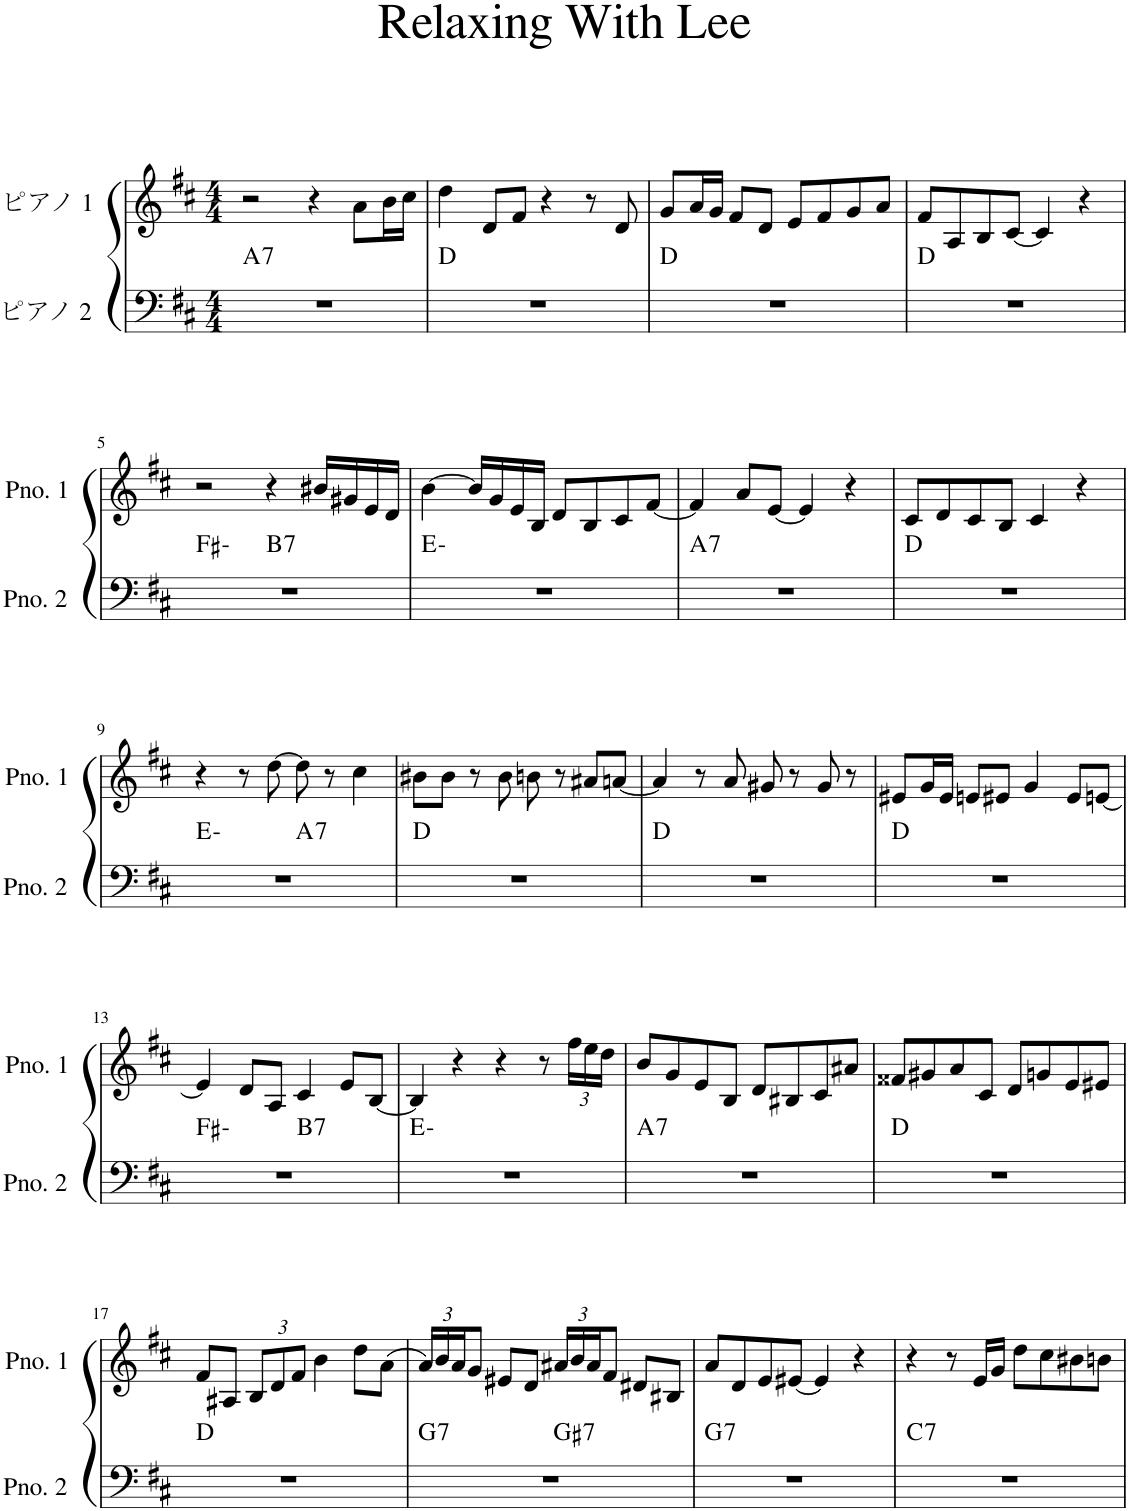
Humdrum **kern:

**kern	**harte	**kern
*part2	*part2	*part1
*staff2	*	*staff1
*I"ピアノ 2	*	*I"ピアノ 1
*clefF4	*	*clefG2
*k[f#c#]	*	*k[f#c#]
*M4/4	*	*M4/4
=1	=1	=1
!	!LO:H:kt=7	!
1r	A:7	2r
.	.	4r
.	.	8a\L
.	.	16b\L
.	.	16cc#\JJ
=2	=2	=2
1r	D:maj	4dd\
.	.	8d/L
.	.	8f#/J
.	.	4r
.	.	8r
.	.	8d/
=3	=3	=3
1r	D:maj	8g/L
.	.	16a/L
.	.	16g/JJ
.	.	8f#/L
.	.	8d/J
.	.	8e/L
.	.	8f#/
.	.	8g/
.	.	8a/J
=4	=4	=4
1r	D:maj	8f#/L
.	.	8A/
.	.	8B/
.	.	[8c#/J
.	.	4c#/]
.	.	4r
!!LO:LB:g=z
=5	=5	=5
*^	*	*
1r	2ryy	F#:min	2r
!	!	!LO:H:kt=7	!
.	2ryy	B:7	4r
.	.	.	16b#X/LL
.	.	.	16g#X/
.	.	.	16e/
.	.	.	16d/JJ
*v	*v	*	*
=6	=6	=6
1r	E:min	[4b\
.	.	16b/LL]
.	.	16g/
.	.	16e/
.	.	16B/JJ
.	.	8d/L
.	.	8B/
.	.	8c#/
.	.	[8f#/J
=7	=7	=7
!	!LO:H:kt=7	!
1r	A:7	4f#/]
.	.	8a/L
.	.	[8e/J
.	.	4e/]
.	.	4r
=8	=8	=8
1r	D:maj	8c#/L
.	.	8d/
.	.	8c#/
.	.	8B/J
.	.	4c#/
.	.	4r
!!LO:LB:g=z
=9	=9	=9
*^	*	*
1r	2ryy	E:min	4r
.	.	.	8r
.	.	.	[8dd\
!	!	!LO:H:kt=7	!
.	2ryy	A:7	8dd\]
.	.	.	8r
.	.	.	4cc#\
*v	*v	*	*
=10	=10	=10
1r	D:maj	8b#X\L
.	.	8b#\J
.	.	8r
.	.	8b#\
.	.	8bn\
.	.	8r
.	.	8a#X/L
.	.	[8an/J
=11	=11	=11
1r	D:maj	4a/]
.	.	8r
.	.	8a/
.	.	8g#X/
.	.	8r
.	.	8g#/
.	.	8r
=12	=12	=12
1r	D:maj	8e#X/L
.	.	16g/L
.	.	16e#/JJ
.	.	8en/L
.	.	8e#X/J
.	.	4g/
.	.	8e#/L
.	.	[8en/J
!!LO:LB:g=z
=13	=13	=13
*^	*	*
1r	2ryy	F#:min	4e/]
.	.	.	8d/L
.	.	.	8A/J
!	!	!LO:H:kt=7	!
.	2ryy	B:7	4c#/
.	.	.	8e/L
.	.	.	[8B/J
*v	*v	*	*
=14	=14	=14
1r	E:min	4B/]
.	.	4r
.	.	4r
.	.	8r
*	*	*Xbrackettup
.	.	24ff#\LL
.	.	24ee\
.	.	24dd\JJ
=15	=15	=15
!	!LO:H:kt=7	!
1r	A:7	8b/L
.	.	8g/
.	.	8e/
.	.	8B/J
.	.	8d/L
.	.	8B#X/
.	.	8c#/
.	.	8a#X/J
=16	=16	=16
1r	D:maj	8f##X/L
.	.	8g#X/
.	.	8a/
.	.	8c#/J
.	.	8d/L
.	.	8gn/
.	.	8e/
.	.	8e#X/J
!!LO:LB:g=z
=17	=17	=17
1r	D:maj	8f#/L
.	.	8A#X/J
.	.	12B/L
.	.	12d/
.	.	12f#/J
.	.	4b\
.	.	8dd\L
.	.	(8a\J
=18	=18	=18
!	!LO:H:kt=7	!
*^	*	*
1r	2ryy	G:7	24a/LL)
.	.	.	24b/
.	.	.	24a/J
.	.	.	8g/J
.	.	.	8e#X/L
.	.	.	8d/J
!	!	!LO:H:kt=7	!
.	2ryy	G#:7	24a#X/LL
.	.	.	24b/
.	.	.	24a#/J
.	.	.	8f#/J
.	.	.	8d#X/L
.	.	.	8B#X/J
=19	=19	=19	=19
!	!	!LO:H:kt=7	!
*v	*v	*	*
1r	G:7	8a/L
.	.	8d/
.	.	8e/
.	.	[8e#X/J
.	.	4e#/]
.	.	4r
=20	=20	=20
!	!LO:H:kt=7	!
1r	C:7	4r
.	.	8r
.	.	16e/LL
.	.	16g/JJ
.	.	8dd\L
.	.	8cc#\
.	.	8b#X\
.	.	8bn\J
=	=	=
*-	*-	*-
